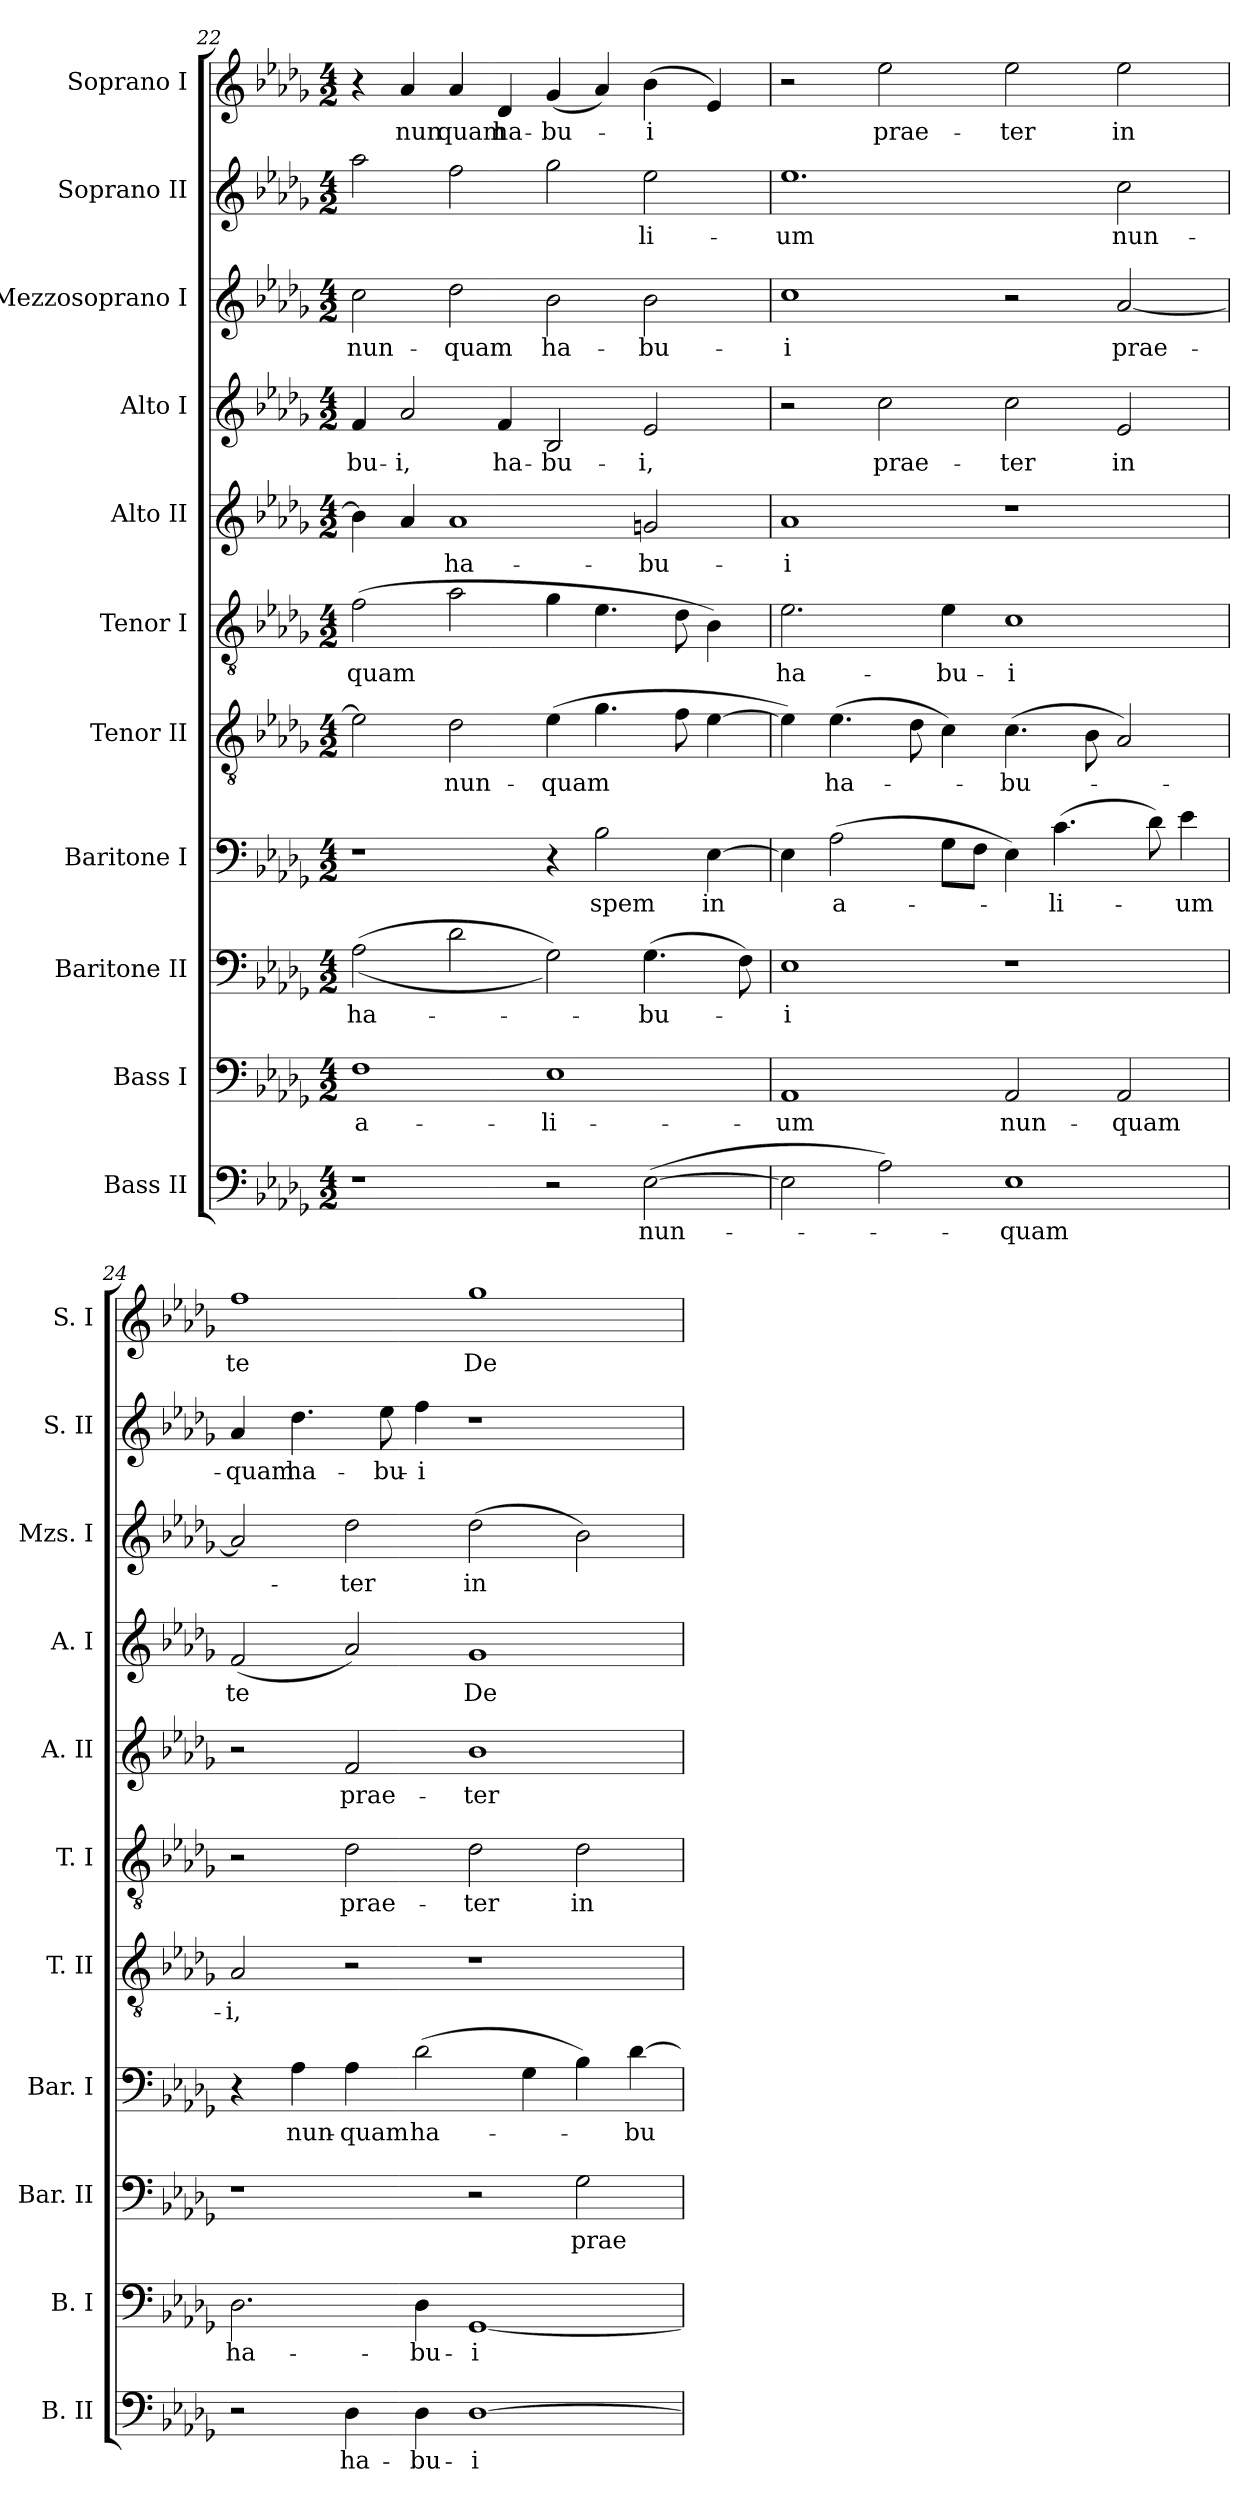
**kern	**text	**kern	**text	**kern	**text	**kern	**text	**kern	**text	**kern	**text	**kern	**text	**kern	**text	**kern	**text	**kern	**text	**kern	**text
*part11	*part11	*part10	*part10	*part9	*part9	*part8	*part8	*part7	*part7	*part6	*part6	*part5	*part5	*part4	*part4	*part3	*part3	*part2	*part2	*part1	*part1
*staff11	*staff11	*staff10	*staff10	*staff9	*staff9	*staff8	*staff8	*staff7	*staff7	*staff6	*staff6	*staff5	*staff5	*staff4	*staff4	*staff3	*staff3	*staff2	*staff2	*staff1	*staff1
*I"Bass II	*	*I"Bass I	*	*I"Baritone II	*	*I"Baritone I	*	*I"Tenor II	*	*I"Tenor I	*	*I"Alto II	*	*I"Alto I	*	*I"Mezzosoprano I	*	*I"Soprano II	*	*I"Soprano I	*
*I'B. II	*	*I'B. I	*	*I'Bar. II	*	*I'Bar. I	*	*I'T. II	*	*I'T. I	*	*I'A. II	*	*I'A. I	*	*I'Mzs. I	*	*I'S. II	*	*I'S. I	*
*clefF4	*	*clefF4	*	*clefF4	*	*clefF4	*	*clefGv2	*	*clefGv2	*	*clefG2	*	*clefG2	*	*clefG2	*	*clefG2	*	*clefG2	*
*k[b-e-a-d-g-]	*	*k[b-e-a-d-g-]	*	*k[b-e-a-d-g-]	*	*k[b-e-a-d-g-]	*	*k[b-e-a-d-g-]	*	*k[b-e-a-d-g-]	*	*k[b-e-a-d-g-]	*	*k[b-e-a-d-g-]	*	*k[b-e-a-d-g-]	*	*k[b-e-a-d-g-]	*	*k[b-e-a-d-g-]	*
*D-:	*	*D-:	*	*D-:	*	*D-:	*	*D-:	*	*D-:	*	*D-:	*	*D-:	*	*D-:	*	*D-:	*	*D-:	*
*M4/2	*	*M4/2	*	*M4/2	*	*M4/2	*	*M4/2	*	*M4/2	*	*M4/2	*	*M4/2	*	*M4/2	*	*M4/2	*	*M4/2	*
=22	=22	=22	=22	=22	=22	=22	=22	=22	=22	=22	=22	=22	=22	=22	=22	=22	=22	=22	=22	=22	=22
1r	.	1F	a-	((2A-\	ha-	1r	.	2e-\]	.	(2f\	-quam	4b-\]	.	4f/	-bu-	2cc\	nun-	2aa-\	.	4r	.
.	.	.	.	.	.	.	.	.	.	.	.	4a-/	.	2a-/	-i,	.	.	.	.	4a-/	nun
.	.	.	.	2d-\	.	.	.	2d-\	nun-	2a-\	.	1a-	ha-	.	.	2dd-\	-quam	2ff\	.	4a-/	quam
.	.	.	.	.	.	.	.	.	.	.	.	.	.	4f/	ha-	.	.	.	.	4d-/	ha-
2r	.	1E-	-li-	2G-\))	.	4r	.	(4e-\	-quam	4g-\	.	.	.	2B-/	-bu-	2b-\	ha-	2gg-\	.	(4g-/	-bu-
.	.	.	.	.	.	2B-\	spem	4.g-\	.	4.e-\	.	.	.	.	.	.	.	.	.	4a-/)	.
([2E-\	nun-	.	.	(4.G-\	-bu-	.	.	.	.	.	.	2gn/	-bu-	2e-/	-i,	2b-\	-bu-	2ee-\	-li-	(4b-\	-i
.	.	.	.	.	.	.	.	8f\	.	8d-\	.	.	.	.	.	.	.	.	.	.	.
.	.	.	.	.	.	[4E-\	in	[4e-\	.	4B-\)	.	.	.	.	.	.	.	.	.	4e-/)	.
.	.	.	.	8F\)	.	.	.	.	.	.	.	.	.	.	.	.	.	.	.	.	.
!!LO:PB:g=z
=23	=23	=23	=23	=23	=23	=23	=23	=23	=23	=23	=23	=23	=23	=23	=23	=23	=23	=23	=23	=23	=23
2E-\]	.	1AA-	-um	1E-	-i	4E-\]	.	4e-\])	.	2.e-\	ha-	1a-	-i	2r	.	1cc	-i	1.ee-	-um	2r	.
.	.	.	.	.	.	(2A-\	a-	(4.e-\	ha-	.	.	.	.	.	.	.	.	.	.	.	.
2A-\)	.	.	.	.	.	.	.	.	.	.	.	.	.	2cc\	prae-	.	.	.	.	2ee-\	prae-
.	.	.	.	.	.	.	.	8d-\	.	.	.	.	.	.	.	.	.	.	.	.	.
.	.	.	.	.	.	8G-\L	.	4c\)	.	4e-\	-bu-	.	.	.	.	.	.	.	.	.	.
.	.	.	.	.	.	8F\J	.	.	.	.	.	.	.	.	.	.	.	.	.	.	.
1E-	-quam	2AA-/	nun-	1r	.	4E-\)	.	(4.c\	-bu-	1c	-i	1r	.	2cc\	-ter	2r	.	.	.	2ee-\	-ter
.	.	.	.	.	.	(4.c\	-li-	.	.	.	.	.	.	.	.	.	.	.	.	.	.
.	.	.	.	.	.	.	.	8B-\	.	.	.	.	.	.	.	.	.	.	.	.	.
.	.	2AA-/	-quam	.	.	.	.	2A-/)	.	.	.	.	.	2e-/	in	[2a-/	prae-	2cc\	nun-	2ee-\	in
.	.	.	.	.	.	8d-\)	.	.	.	.	.	.	.	.	.	.	.	.	.	.	.
.	.	.	.	.	.	4e-\	-um	.	.	.	.	.	.	.	.	.	.	.	.	.	.
=24	=24	=24	=24	=24	=24	=24	=24	=24	=24	=24	=24	=24	=24	=24	=24	=24	=24	=24	=24	=24	=24
2r	.	2.D-\	ha-	1r	.	4r	.	2A-/	-i,	2r	.	2r	.	(2f/	te	2a-/]	.	4a-/	-quam	1ff	te
.	.	.	.	.	.	4A-\	nun-	.	.	.	.	.	.	.	.	.	.	4.dd-\	ha-	.	.
4D-\	ha-	.	.	.	.	4A-\	-quam	2r	.	2d-\	prae-	2f/	prae-	2a-/)	.	2dd-\	-ter	.	.	.	.
.	.	.	.	.	.	.	.	.	.	.	.	.	.	.	.	.	.	8ee-\	-bu-	.	.
4D-\	-bu-	4D-\	-bu-	.	.	(2d-\	ha-	.	.	.	.	.	.	.	.	.	.	4ff\	-i	.	.
[1D-	-i	[1GG-	-i	2r	.	.	.	1r	.	2d-\	-ter	1b-	-ter	1g-	De-	(2dd-\	in	1r	.	1gg-	De-
.	.	.	.	.	.	4G-\	.	.	.	.	.	.	.	.	.	.	.	.	.	.	.
.	.	.	.	2G-\	prae-	4B-\)	.	.	.	2d-\	in	.	.	.	.	2b-\)	.	.	.	.	.
.	.	.	.	.	.	[4d-\	-bu-	.	.	.	.	.	.	.	.	.	.	.	.	.	.
=	=	=	=	=	=	=	=	=	=	=	=	=	=	=	=	=	=	=	=	=	=
*-	*-	*-	*-	*-	*-	*-	*-	*-	*-	*-	*-	*-	*-	*-	*-	*-	*-	*-	*-	*-	*-
